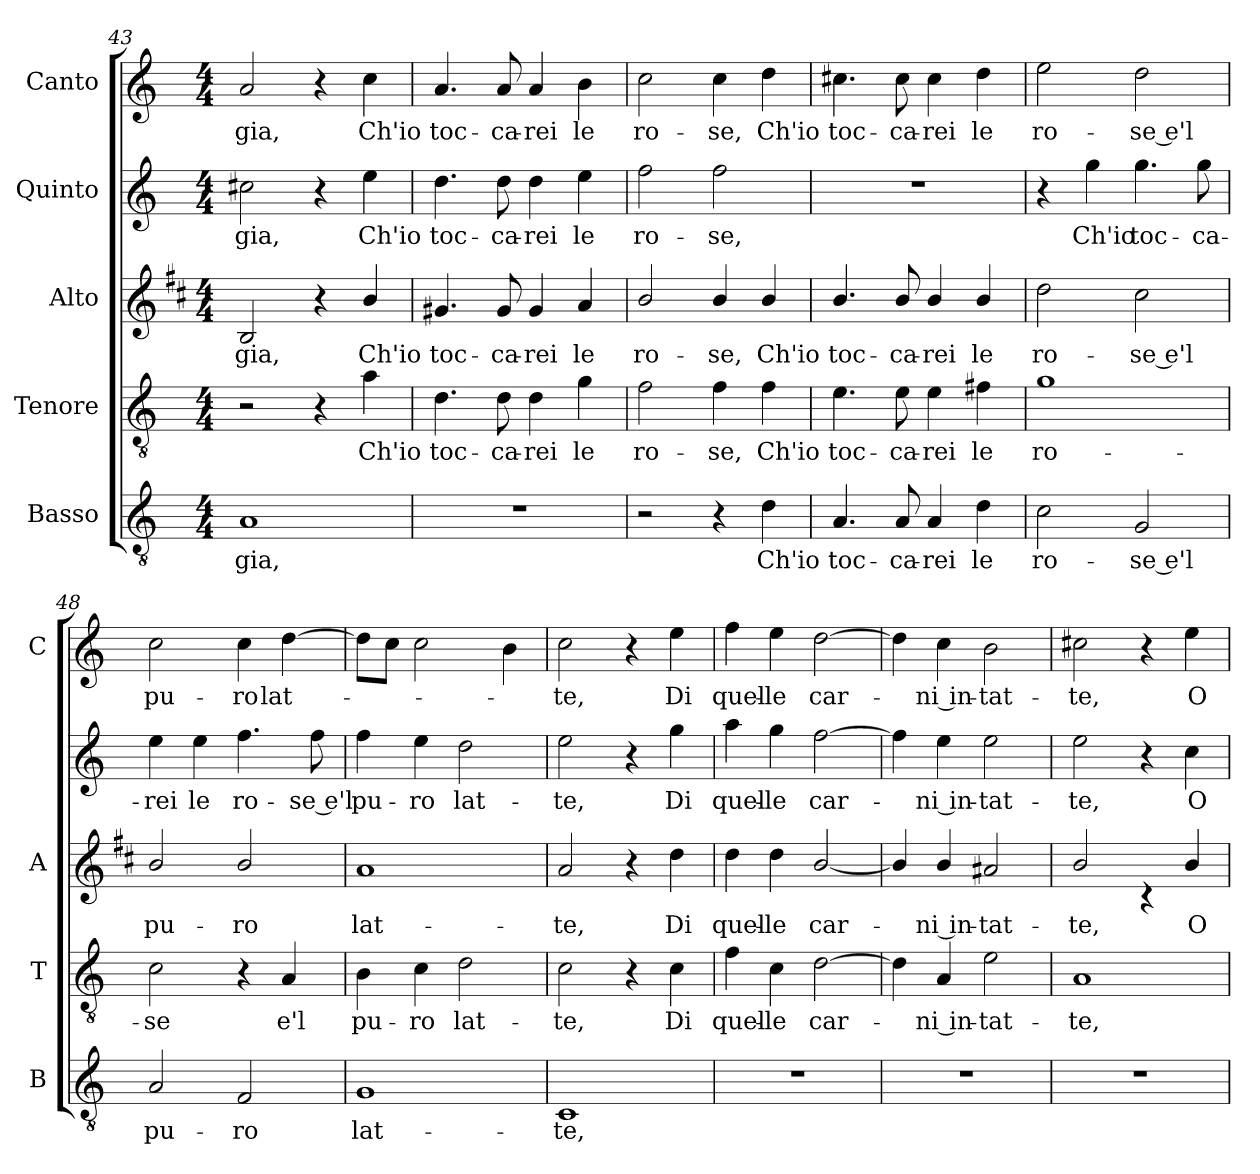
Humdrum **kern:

**kern	**text	**kern	**text	**kern	**text	**kern	**text	**kern	**text
*part5	*part5	*part4	*part4	*part3	*part3	*part2	*part2	*part1	*part1
*staff5	*staff5	*staff4	*staff4	*staff3	*staff3	*staff2	*staff2	*staff1	*staff1
*I"Basso	*	*I"Tenore	*	*I"Alto	*	*I"Quinto	*	*I"Canto	*
*I'B	*	*I'T	*	*I'A	*	*	*	*I'C	*
*clefGv2	*	*clefGv2	*	*clefG2	*	*clefG2	*	*clefG2	*
*	*	*	*	*ITrd1c2	*	*	*	*	*
*k[]	*	*k[]	*	*k[]	*	*k[]	*	*k[]	*
*C:	*	*C:	*	*C:	*	*C:	*	*C:	*
*M4/4	*	*M4/4	*	*M4/4	*	*M4/4	*	*M4/4	*
=43	=43	=43	=43	=43	=43	=43	=43	=43	=43
!	!LO:LY:b	!	!	!	!LO:LY:b	!	!LO:LY:b	!	!LO:LY:b
1A	-gia,	2r	.	2A/	-gia,	2cc#X\	-gia,	2a/	-gia,
.	.	4r	.	4r	.	4r	.	4r	.
!	!	!	!LO:LY:b	!	!LO:LY:b	!	!LO:LY:b	!	!LO:LY:b
.	.	4a\	Ch'io	4a/	Ch'io	4ee\	Ch'io	4cc\	Ch'io
=44	=44	=44	=44	=44	=44	=44	=44	=44	=44
!	!	!	!LO:LY:b	!	!LO:LY:b	!	!LO:LY:b	!	!LO:LY:b
1r	.	4.d\	toc-	4.f#X/	toc-	4.dd\	toc-	4.a/	toc-
!	!	!	!LO:LY:b	!	!LO:LY:b	!	!LO:LY:b	!	!LO:LY:b
.	.	8d\	-ca-	8f#/	-ca-	8dd\	-ca-	8a/	-ca-
!	!	!	!LO:LY:b	!	!LO:LY:b	!	!LO:LY:b	!	!LO:LY:b
.	.	4d\	-rei	4f#/	-rei	4dd\	-rei	4a/	-rei
!	!	!	!LO:LY:b	!	!LO:LY:b	!	!LO:LY:b	!	!LO:LY:b
.	.	4g\	le	4g/	le	4ee\	le	4b\	le
!!LO:LB:g=z
=45	=45	=45	=45	=45	=45	=45	=45	=45	=45
!	!	!	!LO:LY:b	!	!LO:LY:b	!	!LO:LY:b	!	!LO:LY:b
2r	.	2f\	ro-	2a/	ro-	2ff\	ro-	2cc\	ro-
!	!	!	!LO:LY:b	!	!LO:LY:b	!	!LO:LY:b	!	!LO:LY:b
4r	.	4f\	-se,	4a/	-se,	2ff\	-se,	4cc\	-se,
!	!LO:LY:b	!	!LO:LY:b	!	!LO:LY:b	!	!	!	!LO:LY:b
4d\	Ch'io	4f\	Ch'io	4a/	Ch'io	.	.	4dd\	Ch'io
=46	=46	=46	=46	=46	=46	=46	=46	=46	=46
!	!LO:LY:b	!	!LO:LY:b	!	!LO:LY:b	!	!	!	!LO:LY:b
4.A/	toc-	4.e\	toc-	4.a/	toc-	1r	.	4.cc#X\	toc-
!	!LO:LY:b	!	!LO:LY:b	!	!LO:LY:b	!	!	!	!LO:LY:b
8A/	-ca-	8e\	-ca-	8a/	-ca-	.	.	8cc#\	-ca-
!	!LO:LY:b	!	!LO:LY:b	!	!LO:LY:b	!	!	!	!LO:LY:b
4A/	-rei	4e\	-rei	4a/	-rei	.	.	4cc#\	-rei
!	!LO:LY:b	!	!LO:LY:b	!	!LO:LY:b	!	!	!	!LO:LY:b
4d\	le	4f#X\	le	4a/	le	.	.	4dd\	le
=47	=47	=47	=47	=47	=47	=47	=47	=47	=47
!	!LO:LY:b	!	!LO:LY:b	!	!LO:LY:b	!	!	!	!LO:LY:b
2c\	ro-	1g	ro-	2cc\	ro-	4r	.	2ee\	ro-
!	!	!	!	!	!	!	!LO:LY:b	!	!
.	.	.	.	.	.	4gg\	Ch'io	.	.
!	!LO:LY:b	!	!	!	!LO:LY:b	!	!LO:LY:b	!	!LO:LY:b
2G/	-se e'l	.	.	2b\	-se e'l	4.gg\	toc-	2dd\	-se e'l
!	!	!	!	!	!	!	!LO:LY:b	!	!
.	.	.	.	.	.	8gg\	-ca-	.	.
=48	=48	=48	=48	=48	=48	=48	=48	=48	=48
!	!LO:LY:b	!	!LO:LY:b	!	!LO:LY:b	!	!LO:LY:b	!	!LO:LY:b
2A/	pu-	2c\	-se	2a/	pu-	4ee\	-rei	2cc\	pu-
!	!	!	!	!	!	!	!LO:LY:b	!	!
.	.	.	.	.	.	4ee\	le	.	.
!	!LO:LY:b	!	!	!	!LO:LY:b	!	!LO:LY:b	!	!LO:LY:b
2F/	-ro	4r	.	2a/	-ro	4.ff\	ro-	4cc\	-ro
!	!	!	!LO:LY:b	!	!	!	!	!	!LO:LY:b
.	.	4A/	e'l	.	.	.	.	[4dd\	lat-
!	!	!	!	!	!	!	!LO:LY:b	!	!
.	.	.	.	.	.	8ff\	-se e'l	.	.
=49	=49	=49	=49	=49	=49	=49	=49	=49	=49
!	!LO:LY:b	!	!LO:LY:b	!	!LO:LY:b	!	!LO:LY:b	!	!
1G	lat-	4B\	pu-	1g	lat-	4ff\	pu-	8dd\L]	.
.	.	.	.	.	.	.	.	8cc\J	.
!	!	!	!LO:LY:b	!	!	!	!LO:LY:b	!	!
.	.	4c\	-ro	.	.	4ee\	-ro	2cc\	.
!	!	!	!LO:LY:b	!	!	!	!LO:LY:b	!	!
.	.	2d\	lat-	.	.	2dd\	lat-	.	.
.	.	.	.	.	.	.	.	4b\	.
=50	=50	=50	=50	=50	=50	=50	=50	=50	=50
!	!LO:LY:b	!	!LO:LY:b	!	!LO:LY:b	!	!LO:LY:b	!	!LO:LY:b
1C	-te,	2c\	-te,	2g/	te,	2ee\	te,	2cc\	te,
.	.	4r	.	4r	.	4r	.	4r	.
!	!	!	!LO:LY:b	!	!LO:LY:b	!	!LO:LY:b	!	!LO:LY:b
.	.	4c\	Di	4cc\	Di	4gg\	Di	4ee\	Di
=51	=51	=51	=51	=51	=51	=51	=51	=51	=51
!	!	!	!LO:LY:b	!	!LO:LY:b	!	!LO:LY:b	!	!LO:LY:b
1r	.	4f\	quel-	4cc\	quel-	4aa\	quel-	4ff\	quel-
!	!	!	!LO:LY:b	!	!LO:LY:b	!	!LO:LY:b	!	!LO:LY:b
.	.	4c\	-le	4cc\	-le	4gg\	-le	4ee\	-le
!	!	!	!LO:LY:b	!	!LO:LY:b	!	!LO:LY:b	!	!LO:LY:b
.	.	[2d\	car-	[2a/	car-	[2ff\	car-	[2dd\	car-
=52	=52	=52	=52	=52	=52	=52	=52	=52	=52
1r	.	4d\]	.	4a/]	.	4ff\]	.	4dd\]	.
!	!	!	!LO:LY:b	!	!LO:LY:b	!	!LO:LY:b	!	!LO:LY:b
.	.	4A/	-ni in-	4a/	-ni in-	4ee\	-ni in-	4cc\	-ni in-
!	!	!	!LO:LY:b	!	!LO:LY:b	!	!LO:LY:b	!	!LO:LY:b
.	.	2e\	-tat-	2g#X/	-tat-	2ee\	-tat-	2b\	-tat-
!!LO:LB:g=z
=53	=53	=53	=53	=53	=53	=53	=53	=53	=53
!	!	!	!LO:LY:b	!	!LO:LY:b	!	!LO:LY:b	!	!LO:LY:b
1r	.	1A	-te,	2a/	-te,	2ee\	-te,	2cc#X\	-te,
.	.	.	.	4rc	.	4r	.	4r	.
!	!	!	!	!	!LO:LY:b	!	!LO:LY:b	!	!LO:LY:b
.	.	.	.	4a/	O	4cc\	O	4ee\	O
=	=	=	=	=	=	=	=	=	=
*-	*-	*-	*-	*-	*-	*-	*-	*-	*-
